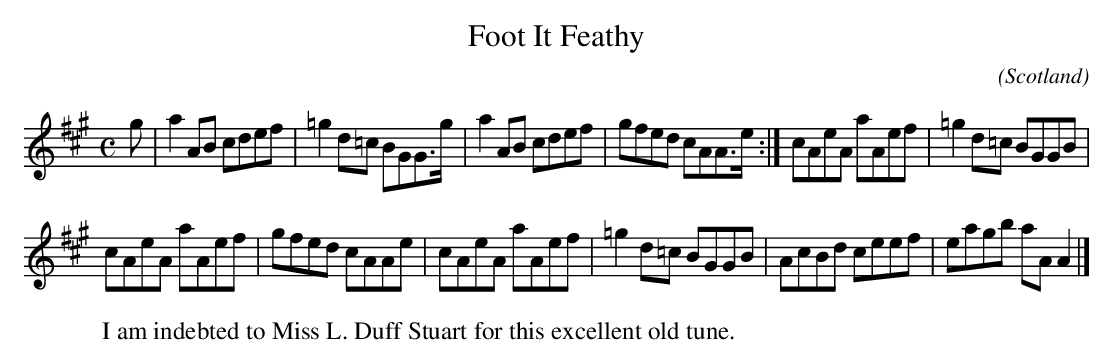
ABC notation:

X:1
T:Foot It Feathy
C:
O:Scotland
M:C
L:1/8
K:A
g | a2 AB cdef | =g2 d=c BGG>g | a2 AB cdef | gfed cAA>e :| cAeA aAef | =g2 d=c BGGB |
cAeA aAef | gfed cAAe | cAeA aAef | =g2 d=c BGGB | AcBd ceef | eagb aA A2 |]
W:I am indebted to Miss L. Duff Stuart for this excellent old tune.
